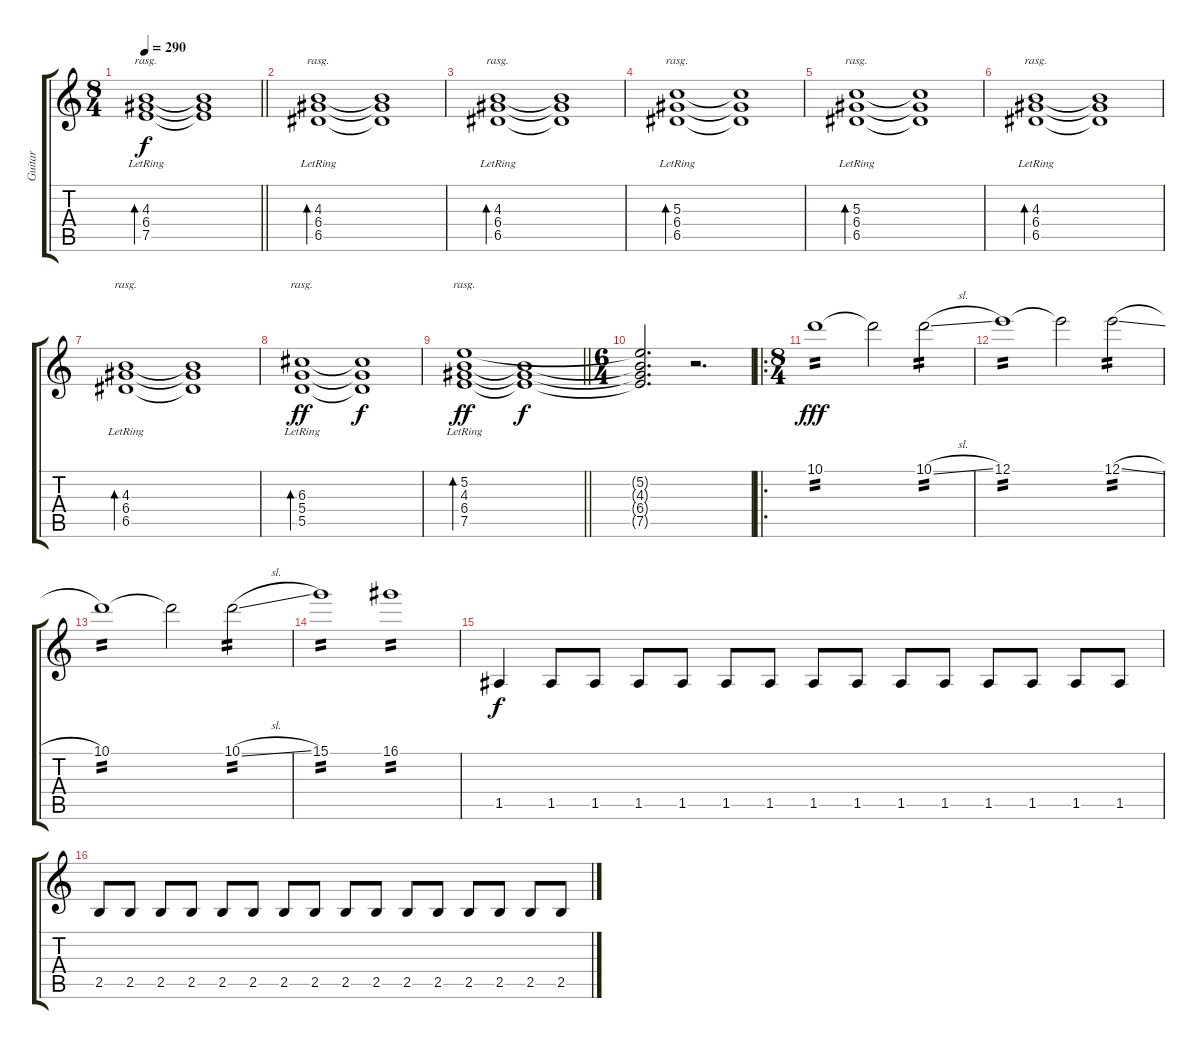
\track ("Guitar" "Guitar") {instrument overdrivenguitar}
\staff {score tabs}
\tuning (E4 B3 G3 D3 A2 E2) {hide}
\ts (8 4)
\tempo 290
\clef g2
\barLineRight lightlight
\ks c
(4.3{lr} 6.4{lr} 7.5{lr}).1{bd 480 rasg ii dy f} (4.3{t} 6.4{t} 7.5{t}).1 |
(4.3{lr} 6.4{lr} 6.5{lr}).1{bd 480 rasg ii} (4.3{t} 6.4{t} 6.5{t}).1 |
(4.3{lr} 6.4{lr} 6.5{lr}).1{bd 480 rasg ii} (4.3{t} 6.4{t} 6.5{t}).1 |
(5.3{lr} 6.4{lr} 6.5{lr}).1{bd 480 rasg ii} (5.3{t} 6.4{t} 6.5{t}).1 |
(5.3{lr} 6.4{lr} 6.5{lr}).1{bd 480 rasg ii} (5.3{t} 6.4{t} 6.5{t}).1 |
(4.3{lr} 6.4{lr} 6.5{lr}).1{bd 480 rasg ii} (4.3{t} 6.4{t} 6.5{t}).1 |
(4.3{lr} 6.4{lr} 6.5{lr}).1{bd 480 rasg ii} (4.3{t} 6.4{t} 6.5{t}).1 |
(6.3{lr} 5.4{lr} 5.5{lr}).1{bd 480 rasg ii dy ff} (6.3{t} 5.4{t} 5.5{t}).1{dy f} |
\barLineRight lightlight
(5.2{lr} 4.3{lr} 6.4{lr} 7.5{lr}).1{bd 480 rasg ii dy ff} (4.3{t} 6.4{t} 7.5{t}).1{dy f} |
\ts (6 4)
(5.2{t} 4.3{t} 6.4{t} 7.5{t}).2{d} r.2{d} |
\ro
\ts (8 4)
10.1.1{tp 2 dy fff} 10.1{t}.2 10.1{sl}.2{tp 2} |
12.1.1{tp 2} 12.1{t}.2 12.1{sl}.2{tp 2} |
10.1.1{tp 2} 10.1{t}.2 10.1{sl}.2{tp 2} |
15.1.1{tp 2} 16.1.1{tp 2} |
1.5.4{dy f} 1.5.8 1.5.8 1.5.8 1.5.8 1.5.8 1.5.8 1.5.8 1.5.8 1.5.8 1.5.8 1.5.8 1.5.8 1.5.8 1.5.8 |
2.5.8 2.5.8 2.5.8 2.5.8 2.5.8 2.5.8 2.5.8 2.5.8 2.5.8 2.5.8 2.5.8 2.5.8 2.5.8 2.5.8 2.5.8 2.5.8
